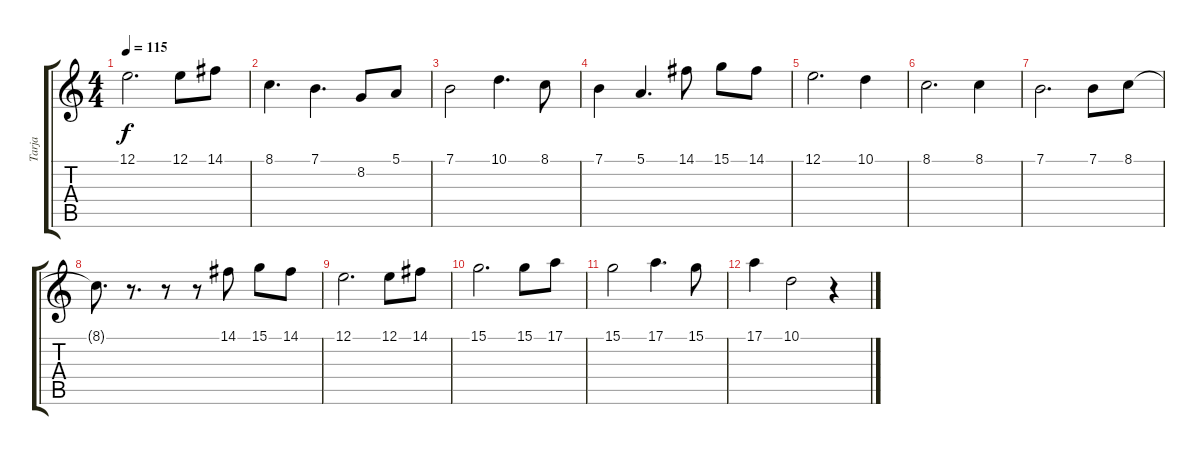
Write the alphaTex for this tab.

\track ("Tarja" "Tarja") {instrument choiraahs}
\staff {score tabs}
\tuning (E4 B3 G3 D3 A2 E2) {hide}
\ts (4 4)
\tempo 115
\clef g2
\ks c
12.1.2{d dy f} 12.1.8 14.1.8 |
8.1.4{d} 7.1.4{d} 8.2.8 5.1.8 |
7.1.2 10.1.4{d} 8.1.8 |
7.1.4 5.1.4{d} 14.1.8 15.1.8 14.1.8 |
12.1.2{d} 10.1.4 |
8.1.2{d} 8.1.4 |
7.1.2{d} 7.1.8 8.1.8 |
8.1{t}.8{d} r.8{d} r.8 r.8 14.1.8 15.1.8 14.1.8 |
12.1.2{d} 12.1.8 14.1.8 |
15.1.2{d} 15.1.8 17.1.8 |
15.1.2 17.1.4{d} 15.1.8 |
17.1.4 10.1.2 r.4
